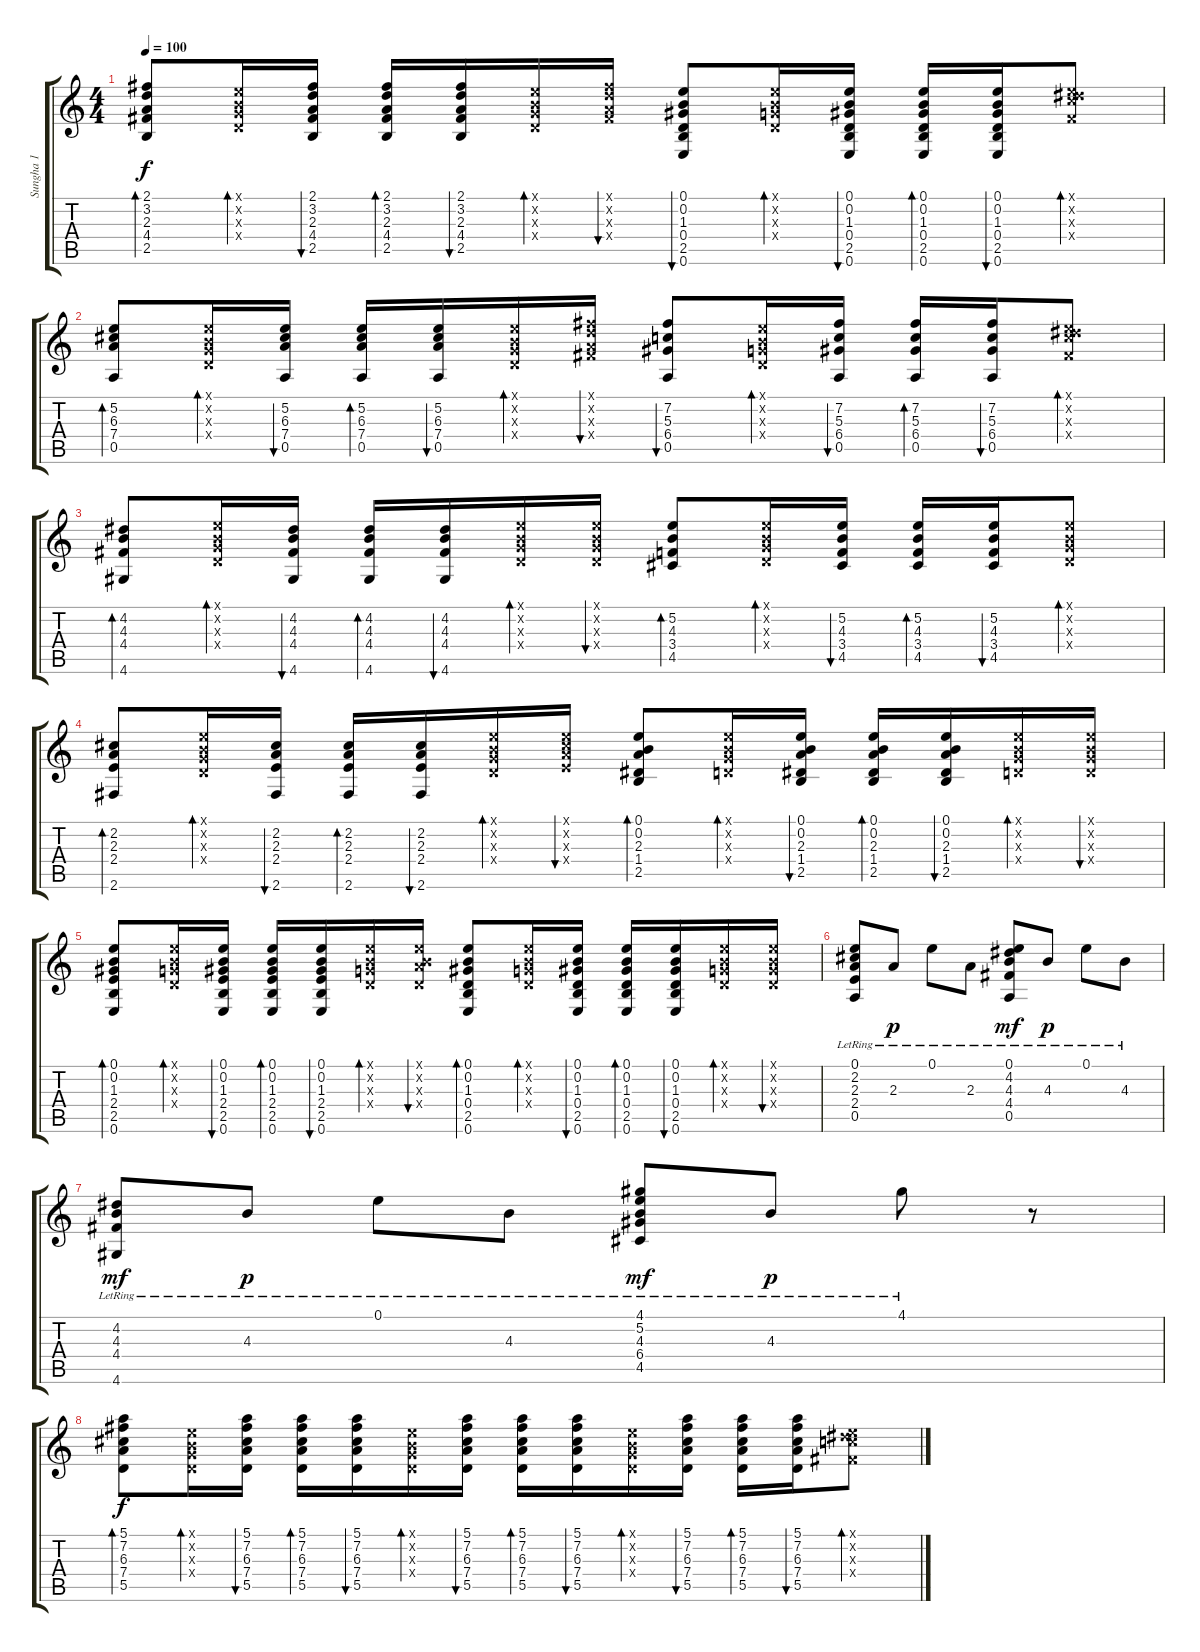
\track ("Sungha 1" "Sungha 1") {instrument acousticguitarsteel}
\staff {score tabs}
\tuning (E4 B3 G3 D3 A2 E2) {hide}
\ts (4 4)
\tempo 100
\clef g2
\ks c
(2.1 3.2 2.3 4.4 2.5).8{bd 30 dy f} (0.1{x} 0.2{x} 0.3{x} 0.4{x}).16{bd 30} (2.1 3.2 2.3 4.4 2.5).16{bu 30} (2.1 3.2 2.3 4.4 2.5).16{bd 30} (2.1 3.2 2.3 4.4 2.5).16{bu 30} (0.1{x} 0.2{x} 0.3{x} 0.4{x}).16{bd 30} (2.1{x} 3.2{x} 2.3{x} 4.4{x}).16{bu 30} (0.1 0.2 1.3 0.4 2.5 0.6).8{bu 30} (0.1{x} 0.2{x} 0.3{x} 0.4{x}).16{bd 30} (0.1 0.2 1.3 0.4 2.5 0.6).16{bu 30} (0.1 0.2 1.3 0.4 2.5 0.6).16{bd 30} (0.1 0.2 1.3 0.4 2.5 0.6).16{bu 30} (0.1{x} 4.2{x} 5.3{x} 4.4{x}).8{bd 30} |
(5.2 6.3 7.4 0.5).8{bd 30} (0.1{x} 0.2{x} 0.3{x} 0.4{x}).16{bd 30} (5.2 6.3 7.4 0.5).16{bu 30} (5.2 6.3 7.4 0.5).16{bd 30} (5.2 6.3 7.4 0.5).16{bu 30} (0.1{x} 0.2{x} 0.3{x} 0.4{x}).16{bd 30} (2.1{x} 3.2{x} 2.3{x} 4.4{x}).16{bu 30} (7.2 5.3 6.4 0.5).8{bu 30} (0.1{x} 0.2{x} 0.3{x} 0.4{x}).16{bd 30} (7.2 5.3 6.4 0.5).16{bu 30} (7.2 5.3 6.4 0.5).16{bd 30} (7.2 5.3 6.4 0.5).16{bu 30} (0.1{x} 4.2{x} 5.3{x} 4.4{x}).8{bd 30} |
(4.2 4.3 4.4 4.6).8{bd 30} (0.1{x} 0.2{x} 0.3{x} 0.4{x}).16{bd 30} (4.2 4.3 4.4 4.6).16{bu 30} (4.2 4.3 4.4 4.6).16{bd 30} (4.2 4.3 4.4 4.6).16{bu 30} (0.1{x} 0.2{x} 0.3{x} 0.4{x}).16{bd 30} (0.1{x} 0.2{x} 0.3{x} 0.4{x}).16{bu 30} (5.2 4.3 3.4 4.5).8{bd 30} (0.1{x} 0.2{x} 0.3{x} 0.4{x}).16{bd 30} (5.2 4.3 3.4 4.5).16{bu 30} (5.2 4.3 3.4 4.5).16{bd 30} (5.2 4.3 3.4 4.5).16{bu 30} (0.1{x} 0.2{x} 0.3{x} 0.4{x}).8{bd 30} |
(2.2 2.3 2.4 2.6).8{bd 30} (0.1{x} 0.2{x} 0.3{x} 0.4{x}).16{bd 30} (2.2 2.3 2.4 2.6).16{bu 30} (2.2 2.3 2.4 2.6).16{bd 30} (2.2 2.3 2.4 2.6).16{bu 30} (0.1{x} 0.2{x} 0.3{x} 0.4{x}).16{bd 30} (0.1{x} 2.2{x} 2.3{x} 2.4{x}).16{bu 30} (0.1 0.2 2.3 1.4 2.5).8{bd 30} (0.1{x} 0.2{x} 0.3{x} 0.4{x}).16{bd 30} (0.1 0.2 2.3 1.4 2.5).16{bu 30} (0.1 0.2 2.3 1.4 2.5).16{bd 30} (0.1 0.2 2.3 1.4 2.5).16{bu 30} (0.1{x} 0.2{x} 0.3{x} 0.4{x}).16{bd 30} (0.1{x} 0.2{x} 0.3{x} 0.4{x}).16{bu 30} |
(0.1 0.2 1.3 2.4 2.5 0.6).8{bd 30} (0.1{x} 0.2{x} 0.3{x} 0.4{x}).16{bd 30} (0.1 0.2 1.3 2.4 2.5 0.6).16{bu 30} (0.1 0.2 1.3 2.4 2.5 0.6).16{bd 30} (0.1 0.2 1.3 2.4 2.5 0.6).16{bu 30} (0.1{x} 0.2{x} 0.3{x} 0.4{x}).16{bd 30} (0.1{x} 0.2{x} 2.3{x} 0.4{x}).16{bu 30} (0.1 0.2 1.3 0.4 2.5 0.6).8{bd 30} (0.1{x} 0.2{x} 0.3{x} 0.4{x}).16{bd 30} (0.1 0.2 1.3 0.4 2.5 0.6).16{bu 30} (0.1 0.2 1.3 0.4 2.5 0.6).16{bd 30} (0.1 0.2 1.3 0.4 2.5 0.6).16{bu 30} (0.1{x} 0.2{x} 0.3{x} 0.4{x}).16{bd 30} (0.1{x} 0.2{x} 0.3{x} 0.4{x}).16{bu 30} |
(0.1{lr} 2.2{lr} 2.3{lr} 2.4{lr} 0.5{lr}).8 2.3{lr}.8{dy p} 0.1{lr}.8 2.3{lr}.8 (0.1{lr} 4.2{lr} 4.3{lr} 4.4{lr} 0.5{lr}).8{dy mf} 4.3{lr}.8{dy p} 0.1{lr}.8 4.3{lr}.8 |
(4.2{lr} 4.3{lr} 4.4{lr} 4.6{lr}).8{dy mf} 4.3{lr}.8{dy p} 0.1{lr}.8 4.3{lr}.8 (4.1{lr} 5.2{lr} 4.3{lr} 6.4{lr} 4.5{lr}).8{dy mf} 4.3{lr}.8{dy p} 4.1{lr}.8 r.8 |
(5.1 7.2 6.3 7.4 5.5).8{bd 30 dy f} (0.1{x} 0.2{x} 0.3{x} 0.4{x}).16{bd 30} (5.1 7.2 6.3 7.4 5.5).16{bu 30} (5.1 7.2 6.3 7.4 5.5).16{bd 30} (5.1 7.2 6.3 7.4 5.5).16{bu 30} (0.1{x} 0.2{x} 0.3{x} 0.4{x}).16{bd 30} (5.1 7.2 6.3 7.4 5.5).16{bu 30} (5.1 7.2 6.3 7.4 5.5).16{bd 30} (5.1 7.2 6.3 7.4 5.5).16{bu 30} (0.1{x} 0.2{x} 0.3{x} 0.4{x}).16{bd 30} (5.1 7.2 6.3 7.4 5.5).16{bu 30} (5.1 7.2 6.3 7.4 5.5).16{bd 30} (5.1 7.2 6.3 7.4 5.5).16{bu 30} (0.1{x} 4.2{x} 5.3{x} 4.4{x}).8{bd 30}
